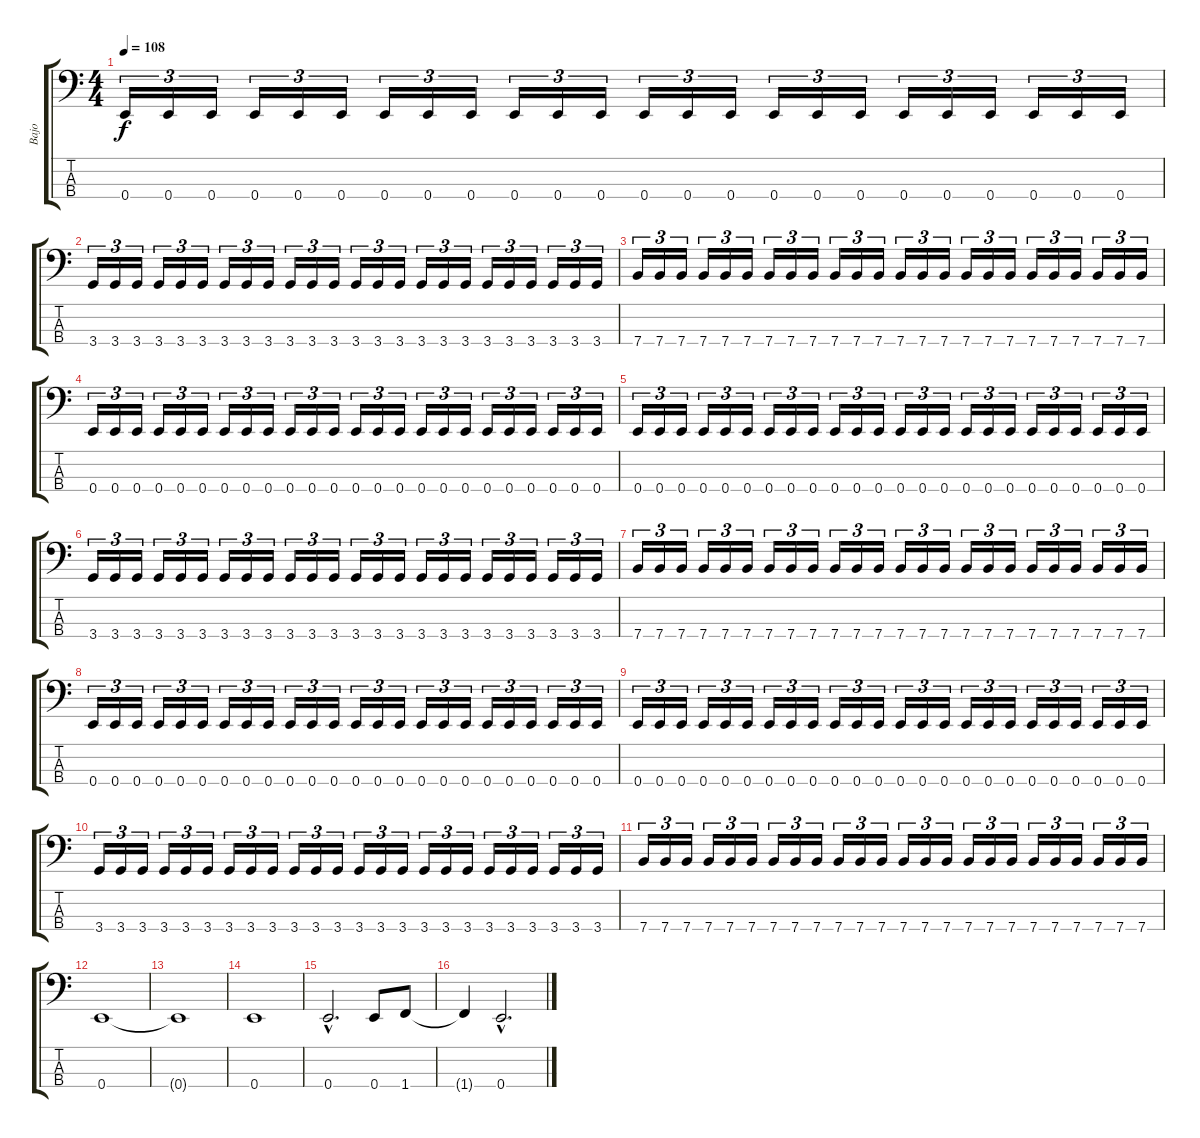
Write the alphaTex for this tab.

\track ("Bajo" "Bajo") {instrument electricbasspick}
\staff {score tabs}
\tuning (G2 D2 A1 E1) {hide}
\ts (4 4)
\tempo 108
\clef f4
\ks c
0.4.16{tu (3 2) dy f} 0.4.16{tu (3 2)} 0.4.16{tu (3 2)} 0.4.16{tu (3 2)} 0.4.16{tu (3 2)} 0.4.16{tu (3 2)} 0.4.16{tu (3 2)} 0.4.16{tu (3 2)} 0.4.16{tu (3 2)} 0.4.16{tu (3 2)} 0.4.16{tu (3 2)} 0.4.16{tu (3 2)} 0.4.16{tu (3 2)} 0.4.16{tu (3 2)} 0.4.16{tu (3 2)} 0.4.16{tu (3 2)} 0.4.16{tu (3 2)} 0.4.16{tu (3 2)} 0.4.16{tu (3 2)} 0.4.16{tu (3 2)} 0.4.16{tu (3 2)} 0.4.16{tu (3 2)} 0.4.16{tu (3 2)} 0.4.16{tu (3 2)} |
3.4.16{tu (3 2)} 3.4.16{tu (3 2)} 3.4.16{tu (3 2)} 3.4.16{tu (3 2)} 3.4.16{tu (3 2)} 3.4.16{tu (3 2)} 3.4.16{tu (3 2)} 3.4.16{tu (3 2)} 3.4.16{tu (3 2)} 3.4.16{tu (3 2)} 3.4.16{tu (3 2)} 3.4.16{tu (3 2)} 3.4.16{tu (3 2)} 3.4.16{tu (3 2)} 3.4.16{tu (3 2)} 3.4.16{tu (3 2)} 3.4.16{tu (3 2)} 3.4.16{tu (3 2)} 3.4.16{tu (3 2)} 3.4.16{tu (3 2)} 3.4.16{tu (3 2)} 3.4.16{tu (3 2)} 3.4.16{tu (3 2)} 3.4.16{tu (3 2)} |
7.4.16{tu (3 2)} 7.4.16{tu (3 2)} 7.4.16{tu (3 2)} 7.4.16{tu (3 2)} 7.4.16{tu (3 2)} 7.4.16{tu (3 2)} 7.4.16{tu (3 2)} 7.4.16{tu (3 2)} 7.4.16{tu (3 2)} 7.4.16{tu (3 2)} 7.4.16{tu (3 2)} 7.4.16{tu (3 2)} 7.4.16{tu (3 2)} 7.4.16{tu (3 2)} 7.4.16{tu (3 2)} 7.4.16{tu (3 2)} 7.4.16{tu (3 2)} 7.4.16{tu (3 2)} 7.4.16{tu (3 2)} 7.4.16{tu (3 2)} 7.4.16{tu (3 2)} 7.4.16{tu (3 2)} 7.4.16{tu (3 2)} 7.4.16{tu (3 2)} |
0.4.16{tu (3 2)} 0.4.16{tu (3 2)} 0.4.16{tu (3 2)} 0.4.16{tu (3 2)} 0.4.16{tu (3 2)} 0.4.16{tu (3 2)} 0.4.16{tu (3 2)} 0.4.16{tu (3 2)} 0.4.16{tu (3 2)} 0.4.16{tu (3 2)} 0.4.16{tu (3 2)} 0.4.16{tu (3 2)} 0.4.16{tu (3 2)} 0.4.16{tu (3 2)} 0.4.16{tu (3 2)} 0.4.16{tu (3 2)} 0.4.16{tu (3 2)} 0.4.16{tu (3 2)} 0.4.16{tu (3 2)} 0.4.16{tu (3 2)} 0.4.16{tu (3 2)} 0.4.16{tu (3 2)} 0.4.16{tu (3 2)} 0.4.16{tu (3 2)} |
0.4.16{tu (3 2)} 0.4.16{tu (3 2)} 0.4.16{tu (3 2)} 0.4.16{tu (3 2)} 0.4.16{tu (3 2)} 0.4.16{tu (3 2)} 0.4.16{tu (3 2)} 0.4.16{tu (3 2)} 0.4.16{tu (3 2)} 0.4.16{tu (3 2)} 0.4.16{tu (3 2)} 0.4.16{tu (3 2)} 0.4.16{tu (3 2)} 0.4.16{tu (3 2)} 0.4.16{tu (3 2)} 0.4.16{tu (3 2)} 0.4.16{tu (3 2)} 0.4.16{tu (3 2)} 0.4.16{tu (3 2)} 0.4.16{tu (3 2)} 0.4.16{tu (3 2)} 0.4.16{tu (3 2)} 0.4.16{tu (3 2)} 0.4.16{tu (3 2)} |
3.4.16{tu (3 2)} 3.4.16{tu (3 2)} 3.4.16{tu (3 2)} 3.4.16{tu (3 2)} 3.4.16{tu (3 2)} 3.4.16{tu (3 2)} 3.4.16{tu (3 2)} 3.4.16{tu (3 2)} 3.4.16{tu (3 2)} 3.4.16{tu (3 2)} 3.4.16{tu (3 2)} 3.4.16{tu (3 2)} 3.4.16{tu (3 2)} 3.4.16{tu (3 2)} 3.4.16{tu (3 2)} 3.4.16{tu (3 2)} 3.4.16{tu (3 2)} 3.4.16{tu (3 2)} 3.4.16{tu (3 2)} 3.4.16{tu (3 2)} 3.4.16{tu (3 2)} 3.4.16{tu (3 2)} 3.4.16{tu (3 2)} 3.4.16{tu (3 2)} |
7.4.16{tu (3 2)} 7.4.16{tu (3 2)} 7.4.16{tu (3 2)} 7.4.16{tu (3 2)} 7.4.16{tu (3 2)} 7.4.16{tu (3 2)} 7.4.16{tu (3 2)} 7.4.16{tu (3 2)} 7.4.16{tu (3 2)} 7.4.16{tu (3 2)} 7.4.16{tu (3 2)} 7.4.16{tu (3 2)} 7.4.16{tu (3 2)} 7.4.16{tu (3 2)} 7.4.16{tu (3 2)} 7.4.16{tu (3 2)} 7.4.16{tu (3 2)} 7.4.16{tu (3 2)} 7.4.16{tu (3 2)} 7.4.16{tu (3 2)} 7.4.16{tu (3 2)} 7.4.16{tu (3 2)} 7.4.16{tu (3 2)} 7.4.16{tu (3 2)} |
0.4.16{tu (3 2)} 0.4.16{tu (3 2)} 0.4.16{tu (3 2)} 0.4.16{tu (3 2)} 0.4.16{tu (3 2)} 0.4.16{tu (3 2)} 0.4.16{tu (3 2)} 0.4.16{tu (3 2)} 0.4.16{tu (3 2)} 0.4.16{tu (3 2)} 0.4.16{tu (3 2)} 0.4.16{tu (3 2)} 0.4.16{tu (3 2)} 0.4.16{tu (3 2)} 0.4.16{tu (3 2)} 0.4.16{tu (3 2)} 0.4.16{tu (3 2)} 0.4.16{tu (3 2)} 0.4.16{tu (3 2)} 0.4.16{tu (3 2)} 0.4.16{tu (3 2)} 0.4.16{tu (3 2)} 0.4.16{tu (3 2)} 0.4.16{tu (3 2)} |
0.4.16{tu (3 2)} 0.4.16{tu (3 2)} 0.4.16{tu (3 2)} 0.4.16{tu (3 2)} 0.4.16{tu (3 2)} 0.4.16{tu (3 2)} 0.4.16{tu (3 2)} 0.4.16{tu (3 2)} 0.4.16{tu (3 2)} 0.4.16{tu (3 2)} 0.4.16{tu (3 2)} 0.4.16{tu (3 2)} 0.4.16{tu (3 2)} 0.4.16{tu (3 2)} 0.4.16{tu (3 2)} 0.4.16{tu (3 2)} 0.4.16{tu (3 2)} 0.4.16{tu (3 2)} 0.4.16{tu (3 2)} 0.4.16{tu (3 2)} 0.4.16{tu (3 2)} 0.4.16{tu (3 2)} 0.4.16{tu (3 2)} 0.4.16{tu (3 2)} |
3.4.16{tu (3 2)} 3.4.16{tu (3 2)} 3.4.16{tu (3 2)} 3.4.16{tu (3 2)} 3.4.16{tu (3 2)} 3.4.16{tu (3 2)} 3.4.16{tu (3 2)} 3.4.16{tu (3 2)} 3.4.16{tu (3 2)} 3.4.16{tu (3 2)} 3.4.16{tu (3 2)} 3.4.16{tu (3 2)} 3.4.16{tu (3 2)} 3.4.16{tu (3 2)} 3.4.16{tu (3 2)} 3.4.16{tu (3 2)} 3.4.16{tu (3 2)} 3.4.16{tu (3 2)} 3.4.16{tu (3 2)} 3.4.16{tu (3 2)} 3.4.16{tu (3 2)} 3.4.16{tu (3 2)} 3.4.16{tu (3 2)} 3.4.16{tu (3 2)} |
7.4.16{tu (3 2)} 7.4.16{tu (3 2)} 7.4.16{tu (3 2)} 7.4.16{tu (3 2)} 7.4.16{tu (3 2)} 7.4.16{tu (3 2)} 7.4.16{tu (3 2)} 7.4.16{tu (3 2)} 7.4.16{tu (3 2)} 7.4.16{tu (3 2)} 7.4.16{tu (3 2)} 7.4.16{tu (3 2)} 7.4.16{tu (3 2)} 7.4.16{tu (3 2)} 7.4.16{tu (3 2)} 7.4.16{tu (3 2)} 7.4.16{tu (3 2)} 7.4.16{tu (3 2)} 7.4.16{tu (3 2)} 7.4.16{tu (3 2)} 7.4.16{tu (3 2)} 7.4.16{tu (3 2)} 7.4.16{tu (3 2)} 7.4.16{tu (3 2)} |
0.4.1 |
0.4{t}.1 |
0.4.1 |
0.4{hac}.2{d} 0.4.8 1.4.8 |
1.4{t}.4 0.4{hac}.2{d}
